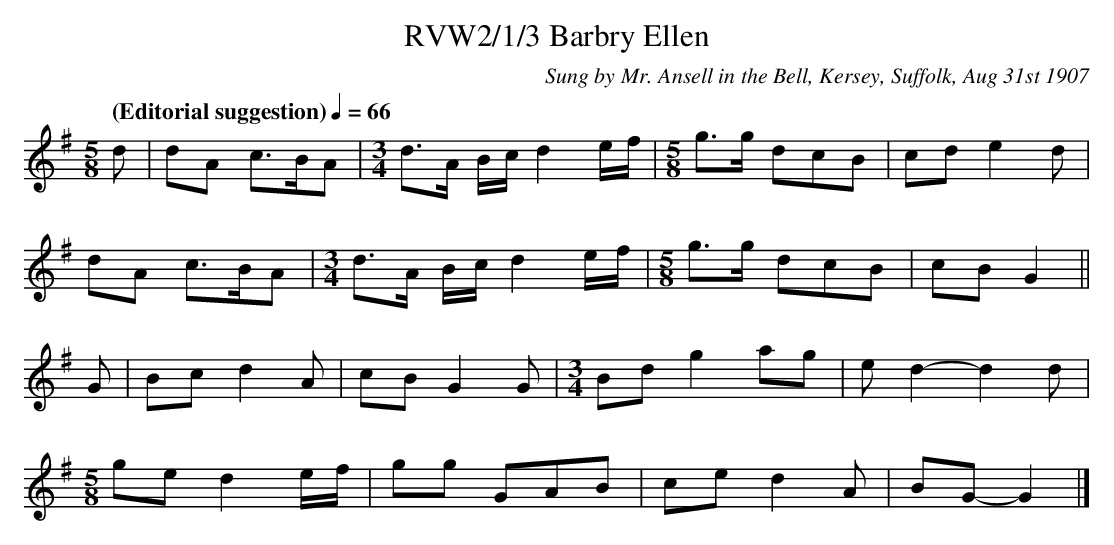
X:1
T:RVW2/1/3 Barbry Ellen
C:Sung by Mr. Ansell in the Bell, Kersey, Suffolk, Aug 31st 1907
L:1/8
M:5/8
Q:"(Editorial suggestion)"1/4=66
K:G
d | dA c>BA |[M:3/4] d>A B/c/ d2 e/f/ |[M:5/8] g>g dcB | cd e2 d |
dA c>BA |[M:3/4] d>A B/c/ d2 e/f/ |[M:5/8] g>g dcB | cB G2 ||
G | Bc d2 A | cB G2 G |[M:3/4] Bd g2 ag | e d2-d2 d |
[M:5/8] ge d2 e/f/ | gg GAB | ce d2 A | BG-G2 |]
